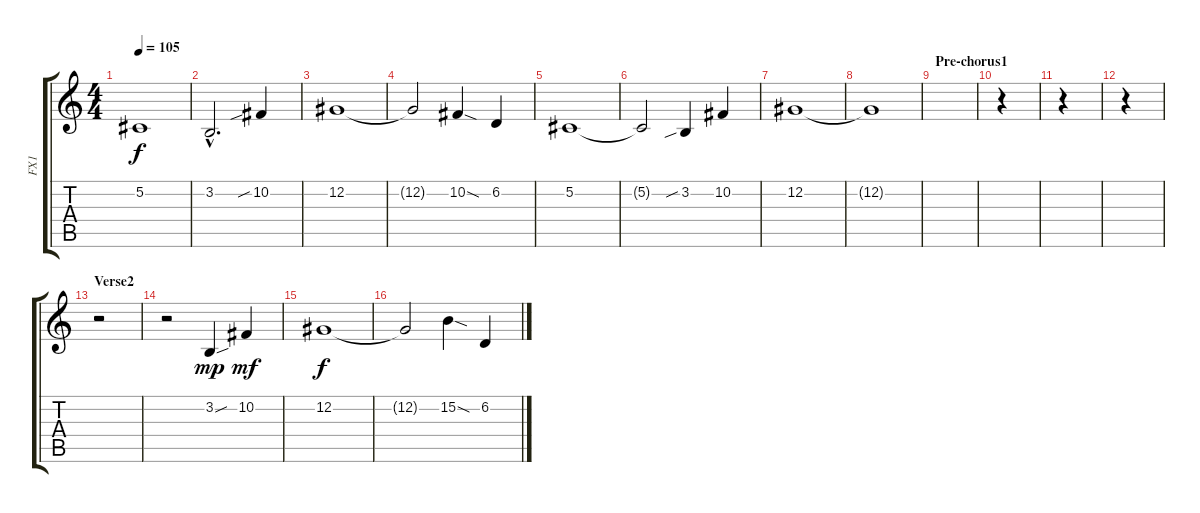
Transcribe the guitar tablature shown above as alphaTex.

\track ("FX1" "FX1") {instrument lead2sawtooth}
\staff {score tabs}
\tuning (Db4 Ab3 E3 B2 Gb2 Db2) {hide}
\ts (4 4)
\tempo 105
\clef g2
\ks c
5.2.1{dy f} |
3.2{hac}.2{d} 10.2{sib}.4 |
12.2.1 |
12.2{t}.2 10.2{sod}.4 6.2.4 |
5.2.1 |
5.2{t}.2 3.2{sib}.4 10.2.4 |
12.2.1 |
12.2{t}.1 |
\section ("" "Pre-chorus1")
|
r.4 |
r.4 |
r.4 |
\section ("" "Verse2")
r.2 |
r.2 3.2{sou}.4{dy mp} 10.2.4{dy mf} |
12.2.1{dy f} |
12.2{t}.2 15.2{sod}.4 6.2.4
